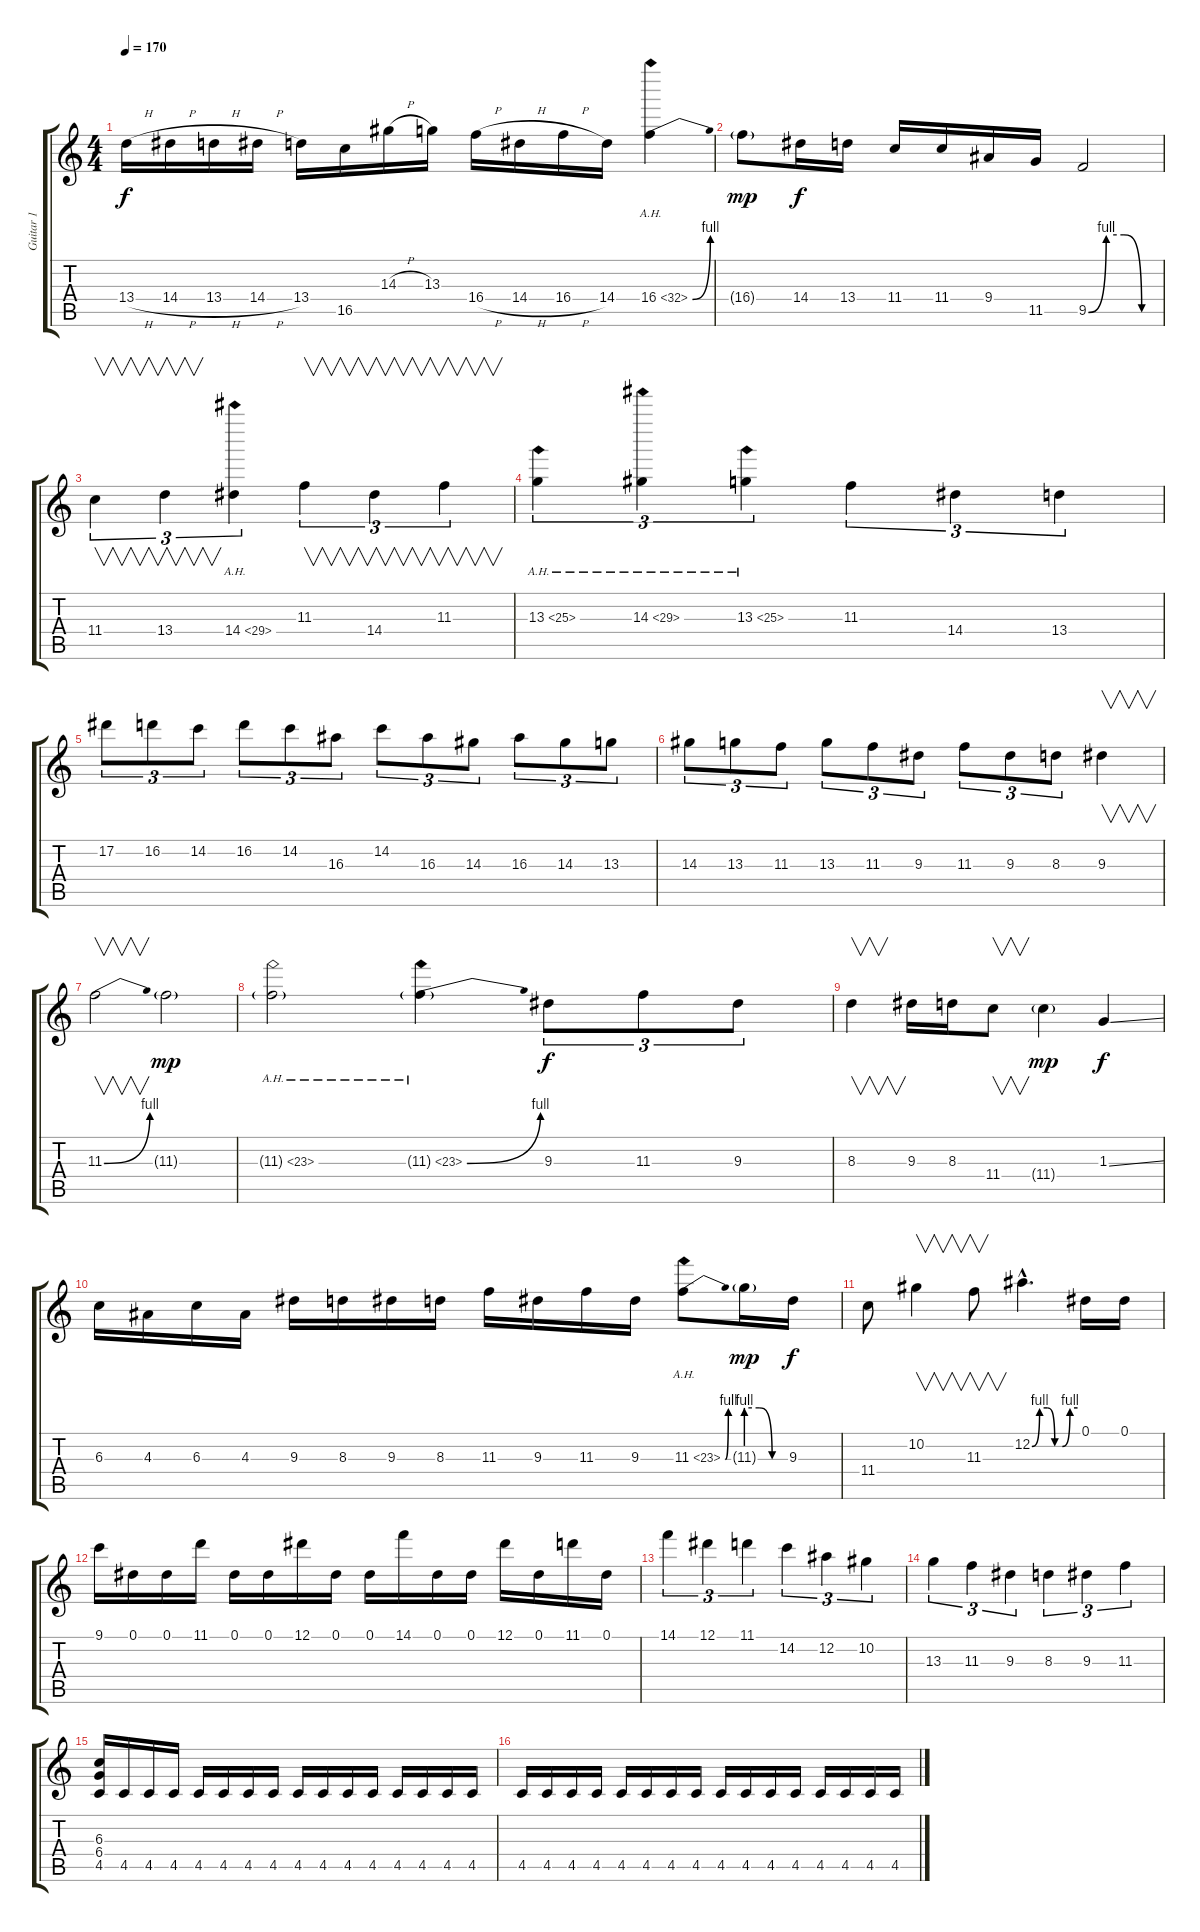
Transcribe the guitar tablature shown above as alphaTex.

\track ("Guitar 1" "Guitar 1") {instrument distortionguitar}
\staff {score tabs}
\tuning (Eb4 Bb3 Gb3 Db3 Ab2 Eb2) {hide}
\ts (4 4)
\tempo 170
\clef g2
\ks c
13.4{h}.16{dy f} 14.4{h}.16 13.4{h}.16 14.4{h}.16 13.4.16 16.5.16 14.3{h}.16 13.3.16 16.4{h}.16 14.4{h}.16 16.4{h}.16 14.4.16 16.4{be (bend 0 0 60 4) ah 16}.4 |
16.4{g}.8{dy mp} 14.4.16{dy f} 13.4.16 11.4.16 11.4.16 9.4.16 11.5.16 9.5{be (custom 0 0 15 4 30 4 45 0 60 0)}.2 |
11.4.4{v tu (3 2)} 13.4.4{v tu (3 2)} 14.4{ah 15}.4{tu (3 2)} 11.3.4{v tu (3 2)} 14.4.4{v tu (3 2)} 11.3.4{v tu (3 2)} |
13.3{ah 12}.4{tu (3 2)} 14.3{ah 15}.4{tu (3 2)} 13.3{ah 12}.4{tu (3 2)} 11.3.4{tu (3 2)} 14.4.4{tu (3 2)} 13.4.4{tu (3 2)} |
17.2.8{tu (3 2)} 16.2.8{tu (3 2)} 14.2.8{tu (3 2)} 16.2.8{tu (3 2)} 14.2.8{tu (3 2)} 16.3.8{tu (3 2)} 14.2.8{tu (3 2)} 16.3.8{tu (3 2)} 14.3.8{tu (3 2)} 16.3.8{tu (3 2)} 14.3.8{tu (3 2)} 13.3.8{tu (3 2)} |
14.3.8{tu (3 2)} 13.3.8{tu (3 2)} 11.3.8{tu (3 2)} 13.3.8{tu (3 2)} 11.3.8{tu (3 2)} 9.3.8{tu (3 2)} 11.3.8{tu (3 2)} 9.3.8{tu (3 2)} 8.3.8{tu (3 2)} 9.3.4{v} |
11.3{be (bend 0 0 60 4)}.2{v} 11.3{g}.2{dy mp} |
11.3{ah 12 g}.2 11.3{be (bend 0 0 60 4) ah 12 g}.4 9.3.8{tu (3 2) dy f} 11.3.8{tu (3 2)} 9.3.8{tu (3 2)} |
8.3.4{v} 9.3.16 8.3.16 11.4.8{v} 11.4{g}.4{dy mp} 1.3{ss}.4{dy f} |
6.3.16 4.3.16 6.3.16 4.3.16 9.3.16 8.3.16 9.3.16 8.3.16 11.3.16 9.3.16 11.3.16 9.3.16 11.3{be (bend 0 0 60 4) ah 12}.8 11.3{be (custom 0 4 20 4 40 0 60 0) g}.16{dy mp} 9.3.16{dy f} |
11.4.8 10.2.4{v} 11.3.8{v} 12.2{be (custom 0 0 10 4 20 4 30 0 40 0 50 4 60 4) hac}.4{d} 0.1.16 0.1.16 |
9.1.16 0.1.16 0.1.16 11.1.16 0.1.16 0.1.16 12.1.16 0.1.16 0.1.16 14.1.16 0.1.16 0.1.16 12.1.16 0.1.16 11.1.16 0.1.16 |
14.1.4{tu (3 2)} 12.1.4{tu (3 2)} 11.1.4{tu (3 2)} 14.2.4{tu (3 2)} 12.2.4{tu (3 2)} 10.2.4{tu (3 2)} |
13.3.4{tu (3 2)} 11.3.4{tu (3 2)} 9.3.4{tu (3 2)} 8.3.4{tu (3 2)} 9.3.4{tu (3 2)} 11.3.4{tu (3 2)} |
(6.3 6.4 4.5).16 4.5.16 4.5.16 4.5.16 4.5.16 4.5.16 4.5.16 4.5.16 4.5.16 4.5.16 4.5.16 4.5.16 4.5.16 4.5.16 4.5.16 4.5.16 |
4.5.16 4.5.16 4.5.16 4.5.16 4.5.16 4.5.16 4.5.16 4.5.16 4.5.16 4.5.16 4.5.16 4.5.16 4.5.16 4.5.16 4.5.16 4.5.16
